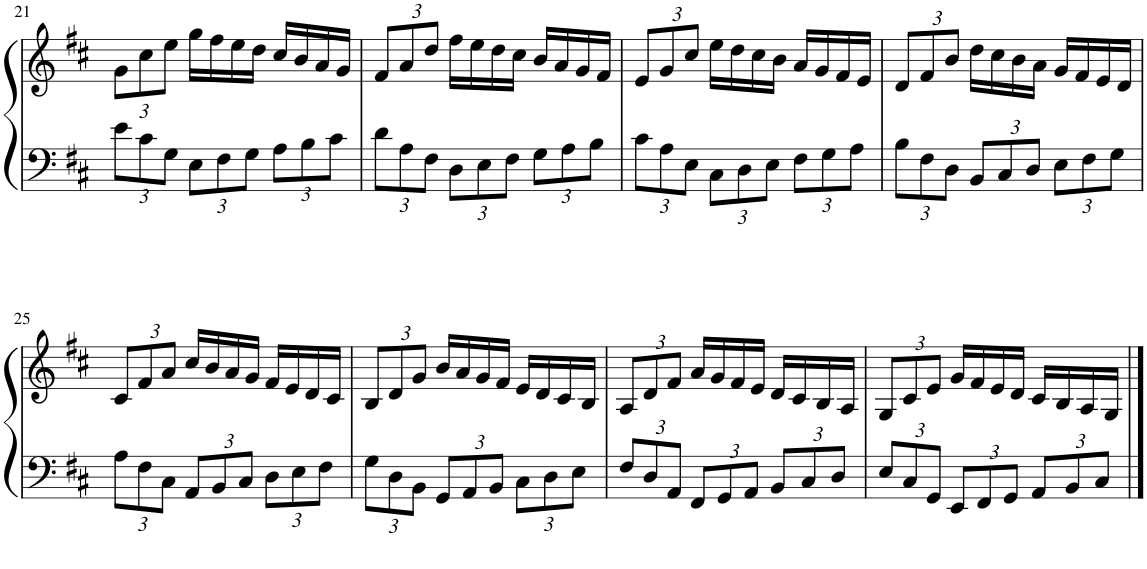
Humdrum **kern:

**kern	**kern
*part1	*part1
*staff2	*staff1
*I"Piano	*
*I'Pno	*
!!LO:PB:g=z
*clefF4	*clefG2
*k[f#c#]	*k[f#c#]
*M3/4	*M3/4
*Xbrackettup	*Xbrackettup
=21	=21
12e\L	12g\L
12c#\	12cc#\
12G\J	12ee\J
12E\L	16gg\LL
.	16ff#\
12F#\	.
.	16ee\
12G\J	.
.	16dd\JJ
12A\L	16cc#/LL
.	16b/
12B\	.
.	16a/
12c#\J	.
.	16g/JJ
=22	=22
12d\L	12f#/L
12A\	12a/
12F#\J	12dd/J
12D\L	16ff#\LL
.	16ee\
12E\	.
.	16dd\
12F#\J	.
.	16cc#\JJ
12G\L	16b/LL
.	16a/
12A\	.
.	16g/
12B\J	.
.	16f#/JJ
=23	=23
12c#\L	12e/L
12A\	12g/
12E\J	12cc#/J
12C#\L	16ee\LL
.	16dd\
12D\	.
.	16cc#\
12E\J	.
.	16b\JJ
12F#\L	16a/LL
.	16g/
12G\	.
.	16f#/
12A\J	.
.	16e/JJ
=24	=24
12B\L	12d/L
12F#\	12f#/
12D\J	12b/J
12BB/L	16dd\LL
.	16cc#\
12C#/	.
.	16b\
12D/J	.
.	16a\JJ
12E\L	16g/LL
.	16f#/
12F#\	.
.	16e/
12G\J	.
.	16d/JJ
!!LO:LB:g=z
=25	=25
12A\L	12c#/L
12F#\	12f#/
12C#\J	12a/J
12AA/L	16cc#/LL
.	16b/
12BB/	.
.	16a/
12C#/J	.
.	16g/JJ
12D\L	16f#/LL
.	16e/
12E\	.
.	16d/
12F#\J	.
.	16c#/JJ
=26	=26
12G\L	12B/L
12D\	12d/
12BB\J	12g/J
12GG/L	16b/LL
.	16a/
12AA/	.
.	16g/
12BB/J	.
.	16f#/JJ
12C#\L	16e/LL
.	16d/
12D\	.
.	16c#/
12E\J	.
.	16B/JJ
=27	=27
12F#/L	12A/L
12D/	12d/
12AA/J	12f#/J
12FF#/L	16a/LL
.	16g/
12GG/	.
.	16f#/
12AA/J	.
.	16e/JJ
12BB/L	16d/LL
.	16c#/
12C#/	.
.	16B/
12D/J	.
.	16A/JJ
=28	=28
12E/L	12G/L
12C#/	12c#/
12GG/J	12e/J
12EE/L	16g/LL
.	16f#/
12FF#/	.
.	16e/
12GG/J	.
.	16d/JJ
12AA/L	16c#/LL
.	16B/
12BB/	.
.	16A/
12C#/J	.
.	16G/JJ
==	==
*-	*-
